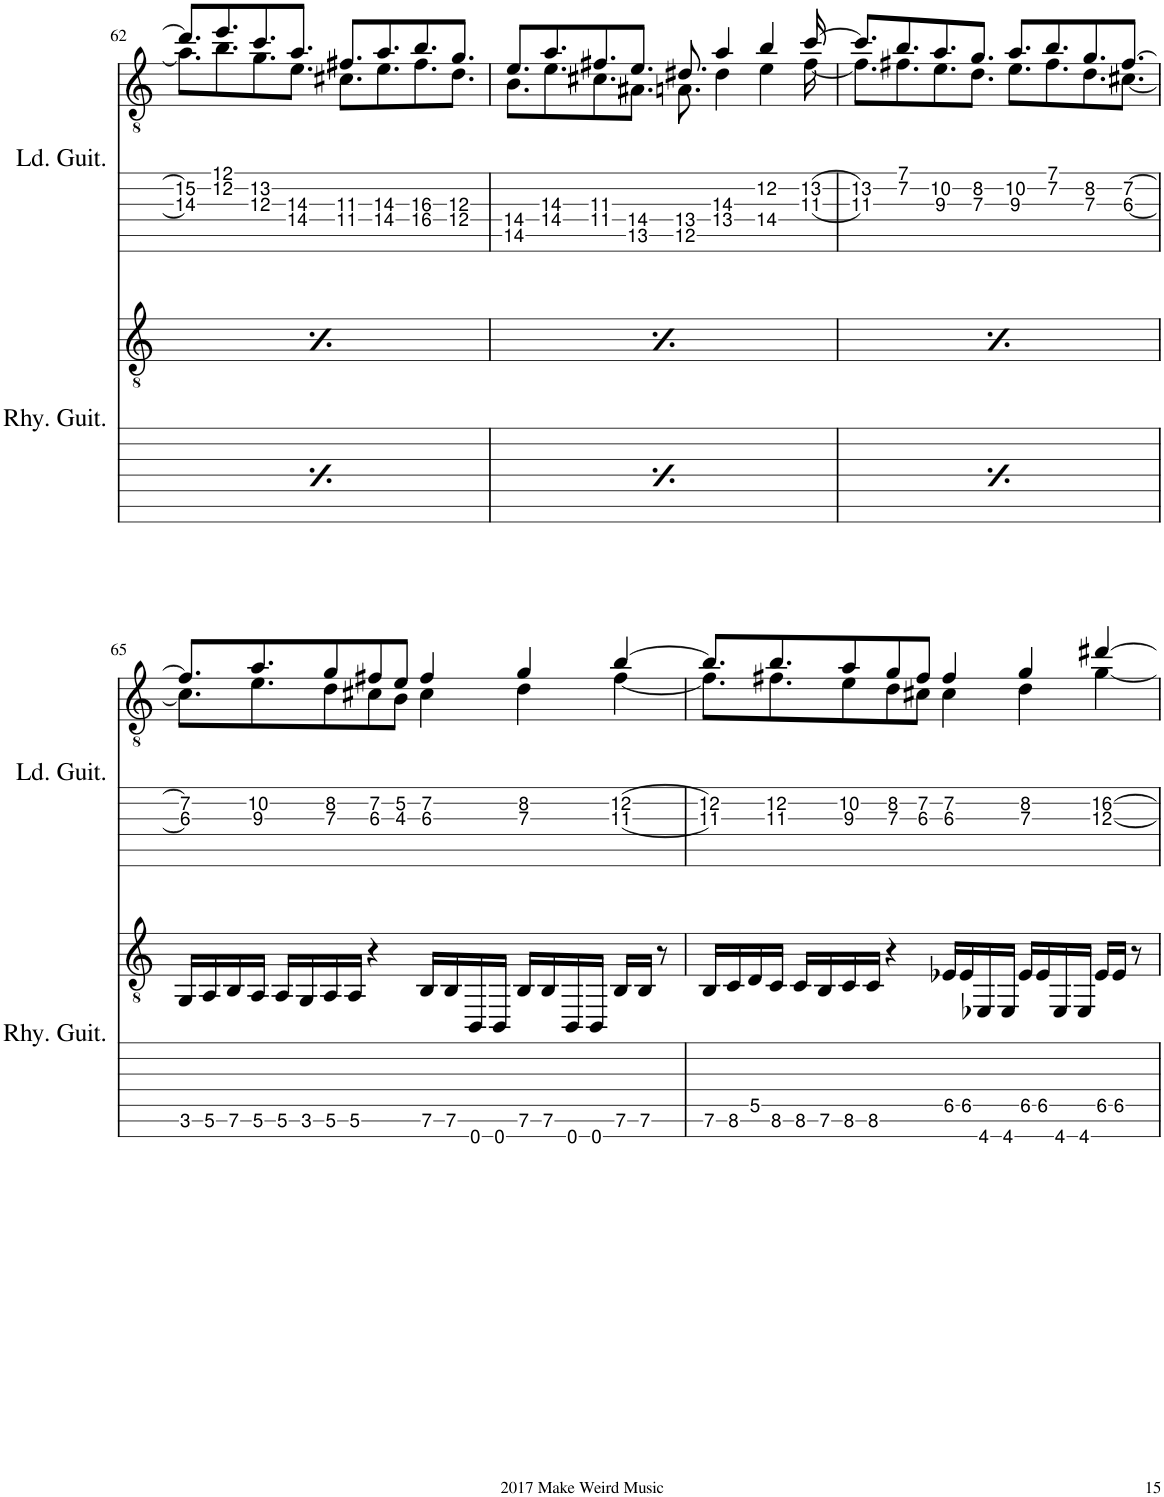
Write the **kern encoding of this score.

**kern	**kern	**kern	**kern
*part2	*part2	*part1	*part1
*staff4	*staff3	*staff2	*staff1
*I"Rhythm Guitar	*	*I"Lead Guitar	*
*I'Rhy. Guit.	*	*I'Ld. Guit.	*
!!LO:PB:g=z
*	*clefGv2	*	*clefGv2
*k[]	*k[]	*k[]	*k[]
*M6/4	*M6/4	*M6/4	*M6/4
=62	=62	=62	=62
*	*	*^	*^
16DDLL	16DD/LL	8.ddL]	8.aL]	8.dd/L]	8.a\L]
16EE	16EE/	.	.	.	.
16EE	16EE/	.	.	.	.
16FF	16FF/JJ	8.ee	8.b	8.ee/	8.b\
16EE	16EE/LL	.	.	.	.
16EE	16EE/	.	.	.	.
16DD	16DD/	8.cc	8.g	8.cc/	8.g\
16EE	16EE/JJ	.	.	.	.
16EE	16EE/LL	.	.	.	.
16EEJJ	16EE/JJ	8.aJ	8.eJ	8.a/J	8.e\J
8r	8r	.	.	.	.
16DDLL	16DD/LL	8.f#XL	8.c#XL	8.f#X/L	8.c#X\L
16EE	16EE/	.	.	.	.
16EE	16EE/	.	.	.	.
16FF	16FF/JJ	8.a	8.e	8.a/	8.e\
16EE	16EE/LL	.	.	.	.
16EE	16EE/	.	.	.	.
16DD	16DD/	8.b	8.f#	8.b/	8.f#\
16EEJJ	16EE/JJ	.	.	.	.
16r	16r	.	.	.	.
16EELL	16EE/LL	8.gJ	8.dJ	8.g/J	8.d\J
16EEJJ	16EE/JJ	.	.	.	.
16r	16r	.	.	.	.
=63	=63	=63	=63	=63	=63
16DDLL	16DD/LL	8.eL	8.BL	8.e/L	8.B\L
16EE	16EE/	.	.	.	.
16EE	16EE/	.	.	.	.
16FF	16FF/JJ	8.a	8.e	8.a/	8.e\
16EE	16EE/LL	.	.	.	.
16EE	16EE/	.	.	.	.
16DD	16DD/	8.f#X	8.c#X	8.f#X/	8.c#X\
16EE	16EE/JJ	.	.	.	.
16EE	16EE/LL	.	.	.	.
16EEJJ	16EE/JJ	8.eJ	8.A#XJ	8.e/J	8.A#X\J
8r	8r	.	.	.	.
16DDLL	16DD/LL	8.d#X	8.An	8.d#X/	8.An\
16EE	16EE/	.	.	.	.
16EE	16EE/	.	.	.	.
16FF	16FF/JJ	4a	4d#	4a/	4d#\
16EE	16EE/LL	.	.	.	.
16EE	16EE/	.	.	.	.
16DD	16DD/	.	.	.	.
16EEJJ	16EE/JJ	4b	4e	4b/	4e\
16r	16r	.	.	.	.
16EELL	16EE/LL	.	.	.	.
16EEJJ	16EE/JJ	.	.	.	.
16r	16r	[16cc	[16f#	[16cc/	[16f#\
=64	=64	=64	=64	=64	=64
16DDLL	16DD/LL	8.ccL]	8.f#L]	8.cc/L]	8.f#\L]
16EE	16EE/	.	.	.	.
16EE	16EE/	.	.	.	.
16FF	16FF/JJ	8.b	8.f#	8.b/	8.f#X\
16EE	16EE/LL	.	.	.	.
16EE	16EE/	.	.	.	.
16DD	16DD/	8.a	8.e	8.a/	8.e\
16EE	16EE/JJ	.	.	.	.
16EE	16EE/LL	.	.	.	.
16EEJJ	16EE/JJ	8.gJ	8.dJ	8.g/J	8.d\J
8r	8r	.	.	.	.
16DDLL	16DD/LL	8.aL	8.eL	8.a/L	8.e\L
16EE	16EE/	.	.	.	.
16EE	16EE/	.	.	.	.
16FF	16FF/JJ	8.b	8.f#	8.b/	8.f#\
16EE	16EE/LL	.	.	.	.
16EE	16EE/	.	.	.	.
16DD	16DD/	8.g	8.d	8.g/	8.d\
16EEJJ	16EE/JJ	.	.	.	.
16r	16r	.	.	.	.
16EELL	16EE/LL	[8.f#J	[8.c#J	[8.f#/J	[8.c#X\J
16EEJJ	16EE/JJ	.	.	.	.
16r	16r	.	.	.	.
!!LO:LB:g=z	!!
=65	=65	=65	=65	=65	=65
16GGLL	16GG/LL	8.f#L]	8.c#L]	8.f#/L]	8.c#\L]
16AA	16AA/	.	.	.	.
16BB	16BB/	.	.	.	.
16AA	16AA/JJ	8.a	8.e	8.a/	8.e\
16AA	16AA/LL	.	.	.	.
16GG	16GG/	.	.	.	.
16AA	16AA/	8g	8d	8g/	8d\
16AAJJ	16AA/JJ	.	.	.	.
4r	4r	8f#	8c#	8f#X/	8c#X\
.	.	8eJ	8BJ	8e/J	8B\J
16BBLL	16BB/LL	4f#	4c#	4f#/	4c#\
16BB	16BB/	.	.	.	.
16BBB	16BBB/	.	.	.	.
16BBB	16BBB/JJ	.	.	.	.
16BB	16BB/LL	4g	4d	4g/	4d\
16BB	16BB/	.	.	.	.
16BBB	16BBB/	.	.	.	.
16BBB	16BBB/JJ	.	.	.	.
16BB	16BB/LL	[4b	[4f#	[4b/	[4f#\
16BBJJ	16BB/JJ	.	.	.	.
8r	8r	.	.	.	.
=66	=66	=66	=66	=66	=66
16BBLL	16BB/LL	8.bL]	8.f#L]	8.b/L]	8.f#\L]
16C	16C/	.	.	.	.
16D	16D/	.	.	.	.
16C	16C/JJ	8.b	8.f#	8.b/	8.f#X\
16C	16C/LL	.	.	.	.
16BB	16BB/	.	.	.	.
16C	16C/	8a	8e	8a/	8e\
16CJJ	16C/JJ	.	.	.	.
4r	4r	8g	8d	8g/	8d\
.	.	8f#J	8c#J	8f#/J	8c#X\J
16E-LL	16E-X/LL	4f#	4c#	4f#/	4c#\
16E-	16E-/	.	.	.	.
16EE-	16EE-X/	.	.	.	.
16EE-	16EE-/JJ	.	.	.	.
16E-	16E-/LL	4g	4d	4g/	4d\
16E-	16E-/	.	.	.	.
16EE-	16EE-/	.	.	.	.
16EE-	16EE-/JJ	.	.	.	.
16E-	16E-/LL	[4dd#	[4g	[4dd#X/	[4g\
16E-JJ	16E-/JJ	.	.	.	.
8r	8r	.	.	.	.
*	*	*v	*v	*	*
*	*	*	*v	*v
=	=	=	=
*-	*-	*-	*-
